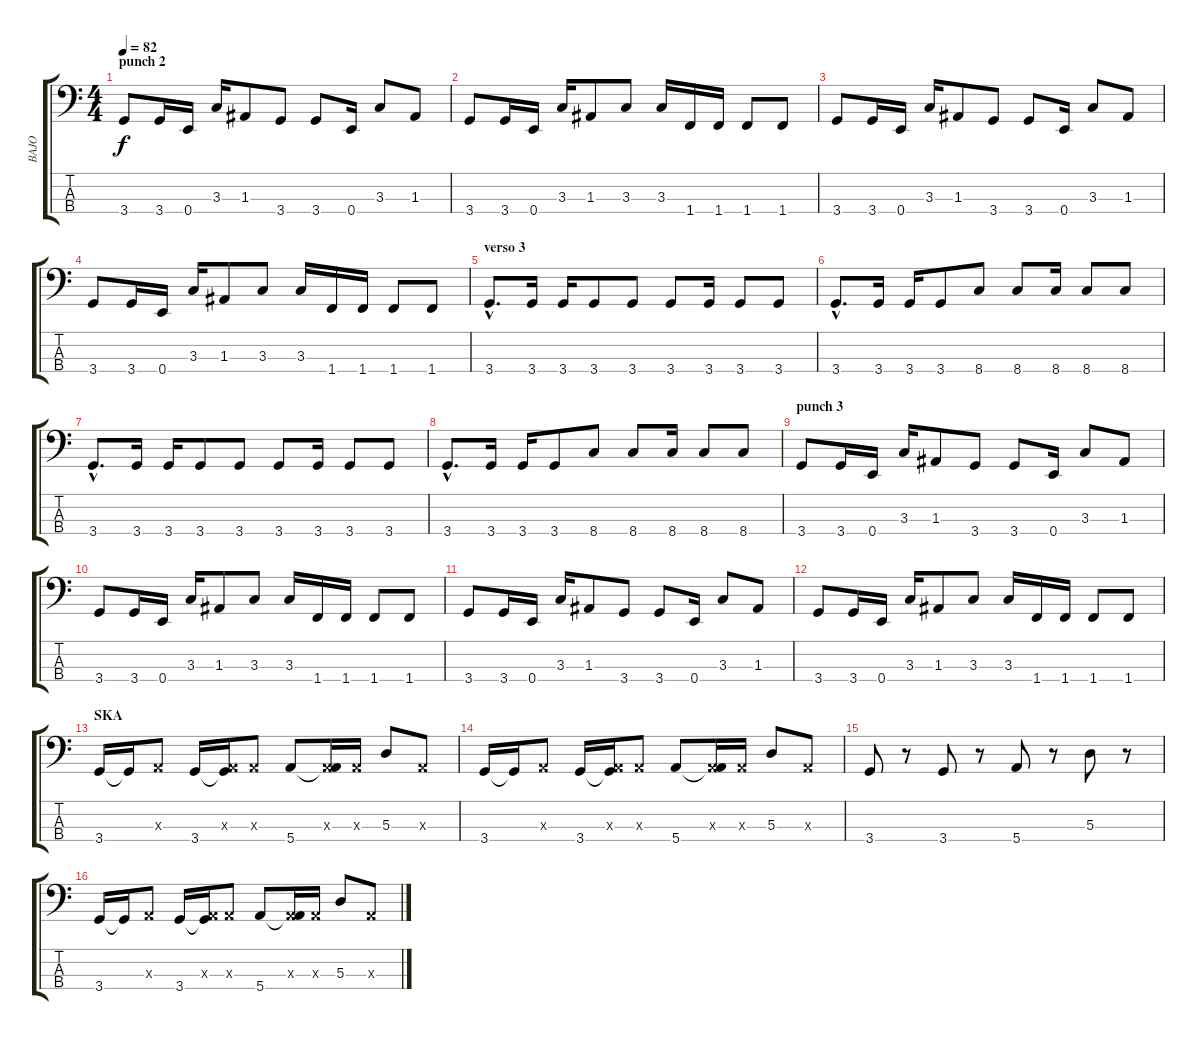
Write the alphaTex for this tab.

\track ("BAJO" "BAJO") {instrument electricbasspick}
\staff {score tabs}
\tuning (G2 D2 A1 E1) {hide}
\ts (4 4)
\section ("" "punch 2")
\tempo 82
\clef f4
\ks c
3.4.8{dy f} 3.4.16 0.4.16 3.3.16 1.3.8 3.4.8 3.4.8 0.4.16 3.3.8 1.3.8 |
3.4.8 3.4.16 0.4.16 3.3.16 1.3.8 3.3.8 3.3.16 1.4.16 1.4.16 1.4.8 1.4.8 |
3.4.8 3.4.16 0.4.16 3.3.16 1.3.8 3.4.8 3.4.8 0.4.16 3.3.8 1.3.8 |
3.4.8 3.4.16 0.4.16 3.3.16 1.3.8 3.3.8 3.3.16 1.4.16 1.4.16 1.4.8 1.4.8 |
\section ("" "verso 3")
3.4{hac}.8{d} 3.4.16 3.4.16 3.4.8 3.4.8 3.4.8 3.4.16 3.4.8 3.4.8 |
3.4{hac}.8{d} 3.4.16 3.4.16 3.4.8 8.4.8 8.4.8 8.4.16 8.4.8 8.4.8 |
3.4{hac}.8{d} 3.4.16 3.4.16 3.4.8 3.4.8 3.4.8 3.4.16 3.4.8 3.4.8 |
3.4{hac}.8{d} 3.4.16 3.4.16 3.4.8 8.4.8 8.4.8 8.4.16 8.4.8 8.4.8 |
\section ("" "punch 3")
3.4.8 3.4.16 0.4.16 3.3.16 1.3.8 3.4.8 3.4.8 0.4.16 3.3.8 1.3.8 |
3.4.8 3.4.16 0.4.16 3.3.16 1.3.8 3.3.8 3.3.16 1.4.16 1.4.16 1.4.8 1.4.8 |
3.4.8 3.4.16 0.4.16 3.3.16 1.3.8 3.4.8 3.4.8 0.4.16 3.3.8 1.3.8 |
3.4.8 3.4.16 0.4.16 3.3.16 1.3.8 3.3.8 3.3.16 1.4.16 1.4.16 1.4.8 1.4.8 |
\section ("" "SKA")
3.4.16 3.4{t}.16 0.3{x}.8 3.4.16 (0.3{x} 3.4{t}).16 0.3{x}.8 5.4.8 (0.3{x} 5.4{t}).16 0.3{x}.16 5.3.8 0.3{x}.8 |
3.4.16 3.4{t}.16 0.3{x}.8 3.4.16 (0.3{x} 3.4{t}).16 0.3{x}.8 5.4.8 (0.3{x} 5.4{t}).16 0.3{x}.16 5.3.8 0.3{x}.8 |
3.4.8 r.8 3.4.8 r.8 5.4.8 r.8 5.3.8 r.8 |
3.4.16 3.4{t}.16 0.3{x}.8 3.4.16 (0.3{x} 3.4{t}).16 0.3{x}.8 5.4.8 (0.3{x} 5.4{t}).16 0.3{x}.16 5.3.8 0.3{x}.8
